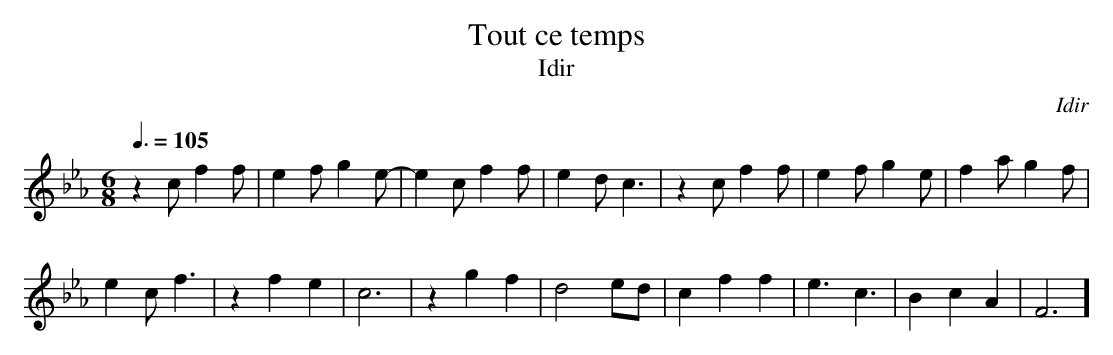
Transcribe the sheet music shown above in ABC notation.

X:1
T:Tout ce temps
C:Idir
T:Idir
L:1/4
M:6/8
Q:3/8=105
K:Eb
V:A
V:B
[V:A]z c/ f f/ |e f/ g e/- |e c/ f f/ |e d/ c3/2 |z c/ f f/ |e f/ g e/ |f a/ g f/ |
$ e c/ f3/2 | z f e | c3 | z g f | d2 e/d/ | c f f | e3/2 c3/2 | B c A | F3 ]
[V:B]\"fm\"[F3A3C3]|\"Eb\"[E3G3B3]|\"fm\"[F3A3C3]|\"cm\"[C3E3G3]|\"fm\"[F3A3C3]|\"Eb\"[E3G3B3]|\"fm\"[F3A3C3]|
$ \"cm\"[C3/2E3/2G3/2]\"fm\"[F3/2A3/2C3/2]| z \"fm\"[F2A2C2]|\"cm\"[C3E3G3]|\"Eb\"[E3G3B3]|\"Bb\"[B3D3F3]|\"fm\"[F3A3C3]|\"cm\"[C3E3G3]|\"Bb\"[B3D3F3]|\"fm\"[F3A3C3]]
